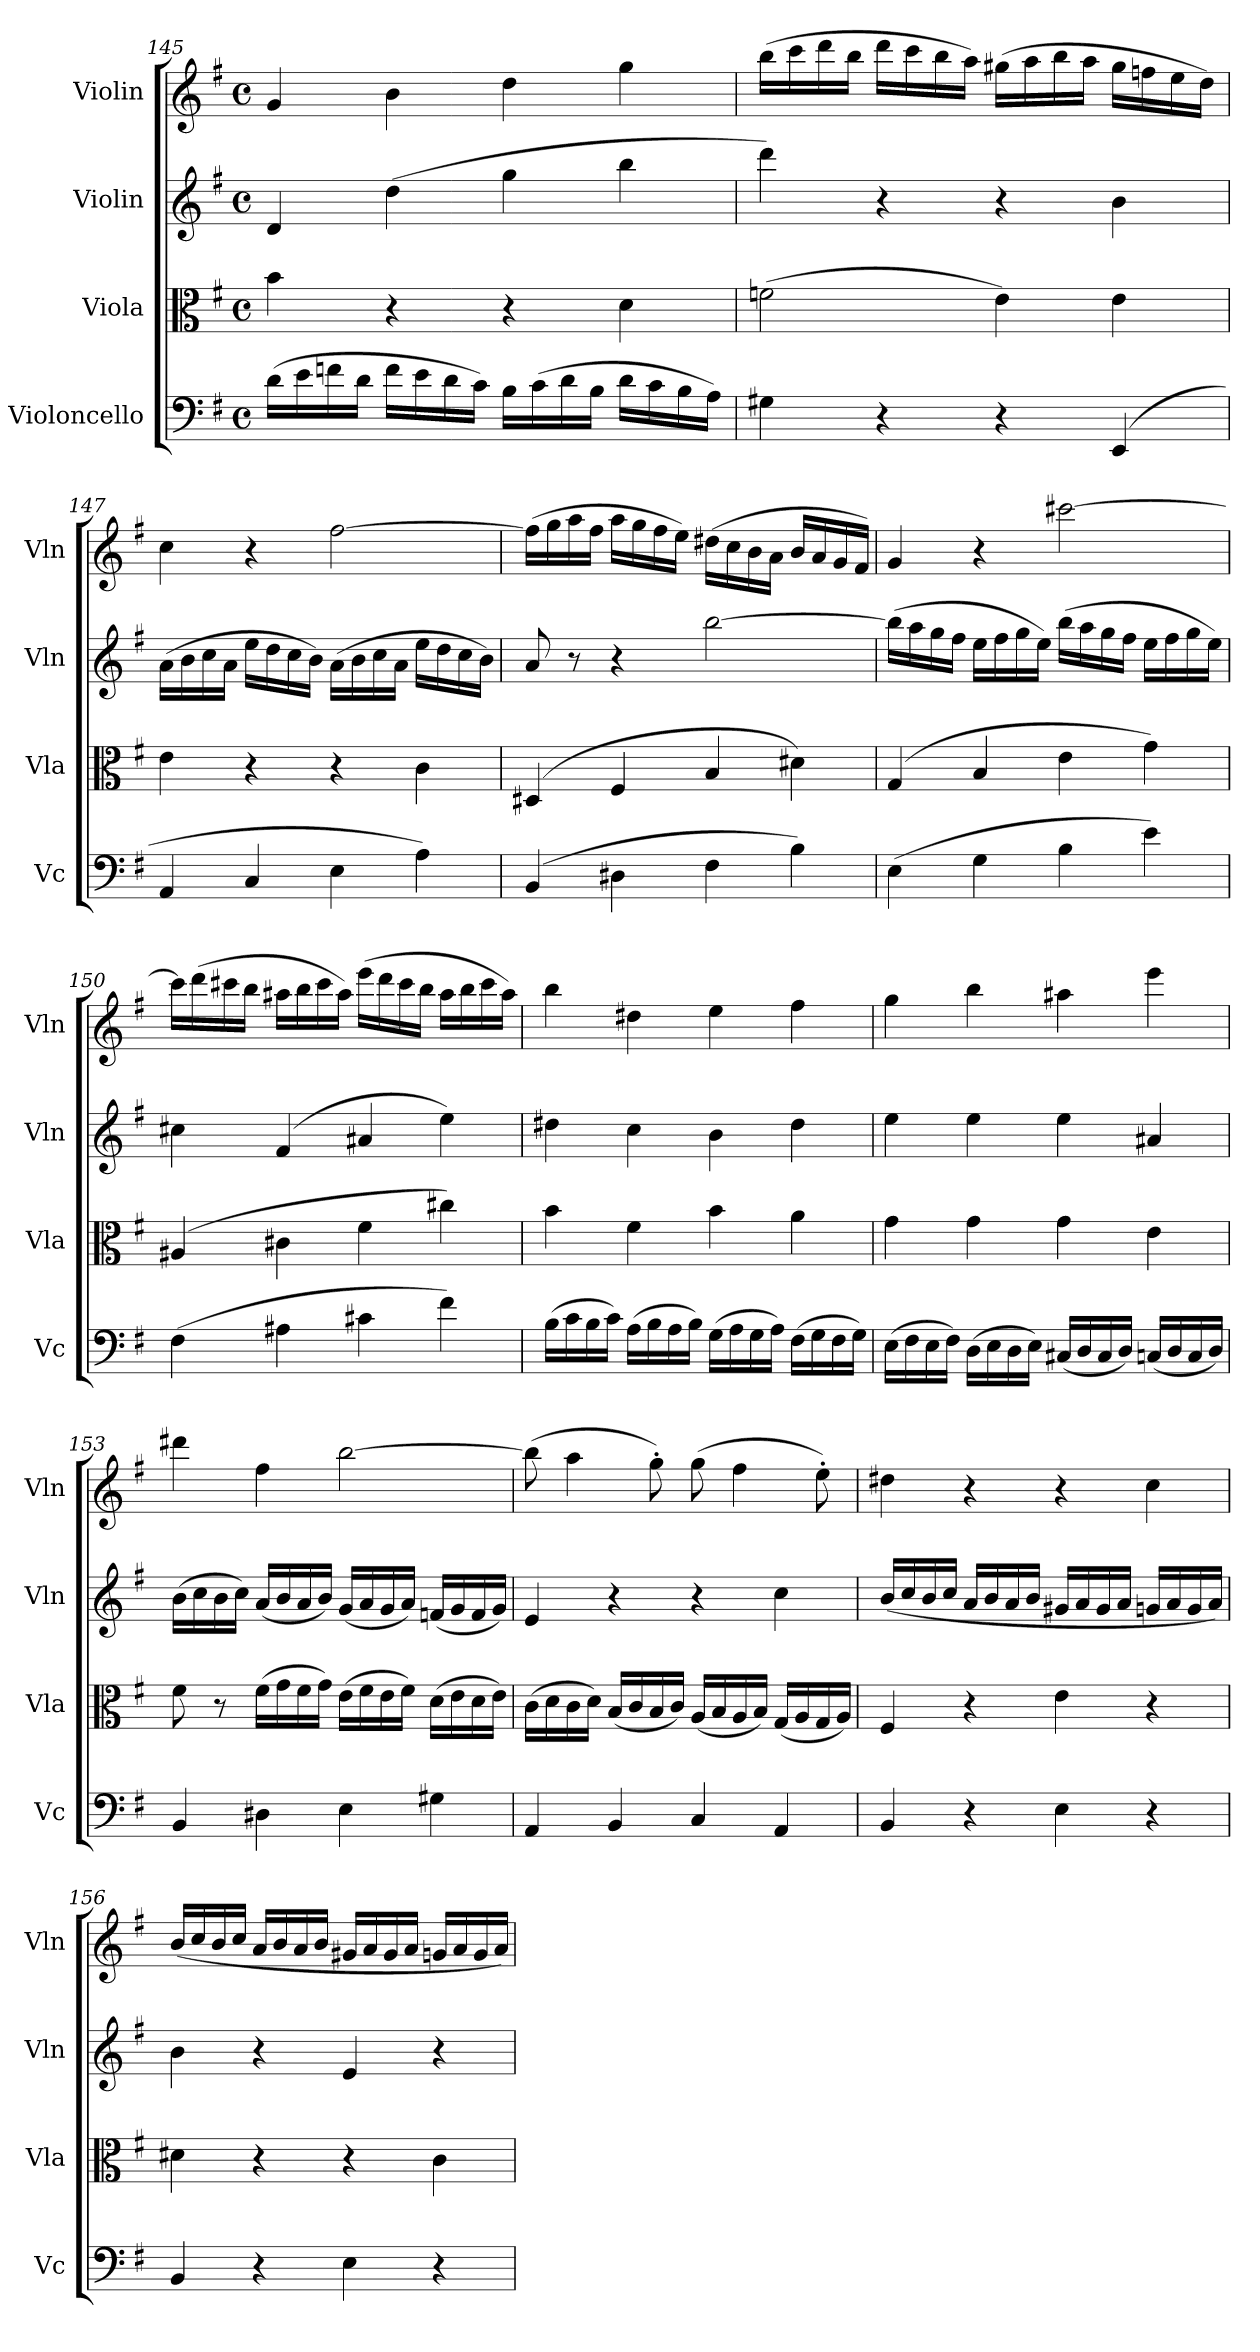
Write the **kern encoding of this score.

**kern	**kern	**kern	**kern
*part4	*part3	*part2	*part1
*staff4	*staff3	*staff2	*staff1
*I"Violoncello	*I"Viola	*I"Violin	*I"Violin
*I'Vc	*I'Vla	*I'Vln	*I'Vln
*clefF4	*clefC3	*clefG2	*clefG2
*k[f#]	*k[f#]	*k[f#]	*k[f#]
*M4/4	*M4/4	*M4/4	*M4/4
*met(c)	*met(c)	*met(c)	*met(c)
=145	=145	=145	=145
(16d\LL	4b\	4d/	4g/
16e\	.	.	.
16fn\	.	.	.
16d\JJ	.	.	.
16f\LL	4r	(4dd\	4b\
16e\	.	.	.
16d\	.	.	.
16c\JJ)	.	.	.
16B\LL	4r	4gg\	4dd\
(16c\	.	.	.
16d\	.	.	.
16B\JJ	.	.	.
16d\LL	4d\	4bb\	4gg\
16c\	.	.	.
16B\	.	.	.
16A\JJ)	.	.	.
!!LO:LB:g=z
=146	=146	=146	=146
4G#X\	(2fn\	4ddd\)	(16bb\LL
.	.	.	16ccc\
.	.	.	16ddd\
.	.	.	16bb\JJ
4r	.	4r	16ddd\LL
.	.	.	16ccc\
.	.	.	16bb\
.	.	.	16aa\JJ)
4r	4e\)	4r	(16gg#X\LL
.	.	.	16aa\
.	.	.	16bb\
.	.	.	16aa\JJ
(>4EE/	4e\	4b\	16gg#\LL
.	.	.	16ffn\
.	.	.	16ee\
.	.	.	16dd\JJ)
=147	=147	=147	=147
4AA/	4e\	(16a\LL	4cc\
.	.	16b\	.
.	.	16cc\	.
.	.	16a\JJ	.
4C/	4r	16ee\LL	4r
.	.	16dd\	.
.	.	16cc\	.
.	.	16b\JJ)	.
4E\	4r	(16a\LL	[2ff#\
.	.	16b\	.
.	.	16cc\	.
.	.	16a\JJ	.
4A\)	4c\	16ee\LL	.
.	.	16dd\	.
.	.	16cc\	.
.	.	16b\JJ)	.
=148	=148	=148	=148
(4BB/	(4D#X/	8a/	(16ff#\LL]
.	.	.	16gg\
.	.	8r	16aa\
.	.	.	16ff#\JJ
4D#X\	4F#/	4r	16aa\LL
.	.	.	16gg\
.	.	.	16ff#\
.	.	.	16ee\JJ)
4F#\	4B/	[2bb\	(16dd#X\LL
.	.	.	16cc\
.	.	.	16b\
.	.	.	16a\JJ
4B\)	4d#X\)	.	16b/LL
.	.	.	16a/
.	.	.	16g/
.	.	.	16f#/JJ)
!!LO:LB:g=z
=149	=149	=149	=149
(4E\	(4G/	(16bb\LL]	4g/
.	.	16aa\	.
.	.	16gg\	.
.	.	16ff#\JJ	.
4G\	4B/	16ee\LL	4r
.	.	16ff#\	.
.	.	16gg\	.
.	.	16ee\JJ)	.
4B\	4e\	(16bb\LL	[2ccc#X\
.	.	16aa\	.
.	.	16gg\	.
.	.	16ff#\JJ	.
4e\)	4g\)	16ee\LL	.
.	.	16ff#\	.
.	.	16gg\	.
.	.	16ee\JJ)	.
=150	=150	=150	=150
(4F#\	(4A#X/	4cc#X\	16ccc#\LL]
.	.	.	(16ddd\
.	.	.	16ccc#X\
.	.	.	16bb\JJ
4A#X\	4c#X\	(4f#/	16aa#X\LL
.	.	.	16bb\
.	.	.	16ccc#\
.	.	.	16aa#\JJ)
4c#X\	4f#\	4a#X/	(16eee\LL
.	.	.	16ddd\
.	.	.	16ccc#\
.	.	.	16bb\JJ
4f#\)	4cc#X\)	4ee\)	16aa#\LL
.	.	.	16bb\
.	.	.	16ccc#\
.	.	.	16aa#\JJ)
=151	=151	=151	=151
(16B\LL	4b\	4dd#X\	4bb\
16c\	.	.	.
16B\	.	.	.
16c\JJ)	.	.	.
(16A\LL	4f#\	4cc\	4dd#X\
16B\	.	.	.
16A\	.	.	.
16B\JJ)	.	.	.
(16G\LL	4b\	4b\	4ee\
16A\	.	.	.
16G\	.	.	.
16A\JJ)	.	.	.
(16F#\LL	4a\	4dd#\	4ff#\
16G\	.	.	.
16F#\	.	.	.
16G\JJ)	.	.	.
!!LO:LB:g=z
=152	=152	=152	=152
(16E\LL	4g\	4ee\	4gg\
16F#\	.	.	.
16E\	.	.	.
16F#\JJ)	.	.	.
(16D\LL	4g\	4ee\	4bb\
16E\	.	.	.
16D\	.	.	.
16E\JJ)	.	.	.
(16C#X/LL	4g\	4ee\	4aa#X\
16D/	.	.	.
16C#/	.	.	.
16D/JJ)	.	.	.
(16Cn/LL	4e\	4a#X/	4eee\
16D/	.	.	.
16C/	.	.	.
16D/JJ)	.	.	.
=153	=153	=153	=153
4BB/	8f#\	(16b\LL	4ddd#X\
.	.	16cc\	.
.	8r	16b\	.
.	.	16cc\JJ)	.
4D#X\	(16f#\LL	(16a/LL	4ff#\
.	16g\	16b/	.
.	16f#\	16a/	.
.	16g\JJ)	16b/JJ)	.
4E\	(16e\LL	(16g/LL	[2bb\
.	16f#\	16a/	.
.	16e\	16g/	.
.	16f#\JJ)	16a/JJ)	.
4G#X\	(16d\LL	(16fn/LL	.
.	16e\	16g/	.
.	16d\	16f/	.
.	16e\JJ)	16g/JJ)	.
=154	=154	=154	=154
4AA/	(16c\LL	4e/	(8bb\]
.	16d\	.	.
.	16c\	.	4aa\
.	16d\JJ)	.	.
4BB/	(16B/LL	4r	.
.	16c/	.	.
.	16B/	.	8gg'\)
.	16c/JJ)	.	.
4C/	(16A/LL	4r	(8gg\
.	16B/	.	.
.	16A/	.	4ff#\
.	16B/JJ)	.	.
4AA/	(16G/LL	4cc\	.
.	16A/	.	.
.	16G/	.	8ee'\)
.	16A/JJ)	.	.
=155	=155	=155	=155
4BB/	4F#/	(16b/LL	4dd#X\
.	.	16cc/	.
.	.	16b/	.
.	.	16cc/JJ	.
4r	4r	16a/LL	4r
.	.	16b/	.
.	.	16a/	.
.	.	16b/JJ	.
4E\	4e\	16g#X/LL	4r
.	.	16a/	.
.	.	16g#/	.
.	.	16a/JJ	.
4r	4r	16gn/LL	4cc\
.	.	16a/	.
.	.	16g/	.
.	.	16a/JJ)	.
!!LO:PB:g=z
=156	=156	=156	=156
4BB/	4d#X\	4b\	(16b/LL
.	.	.	16cc/
.	.	.	16b/
.	.	.	16cc/JJ
4r	4r	4r	16a/LL
.	.	.	16b/
.	.	.	16a/
.	.	.	16b/JJ
4E\	4r	4e/	16g#X/LL
.	.	.	16a/
.	.	.	16g#/
.	.	.	16a/JJ
4r	4c\	4r	16gn/LL
.	.	.	16a/
.	.	.	16g/
.	.	.	16a/JJ)
=	=	=	=
*-	*-	*-	*-
